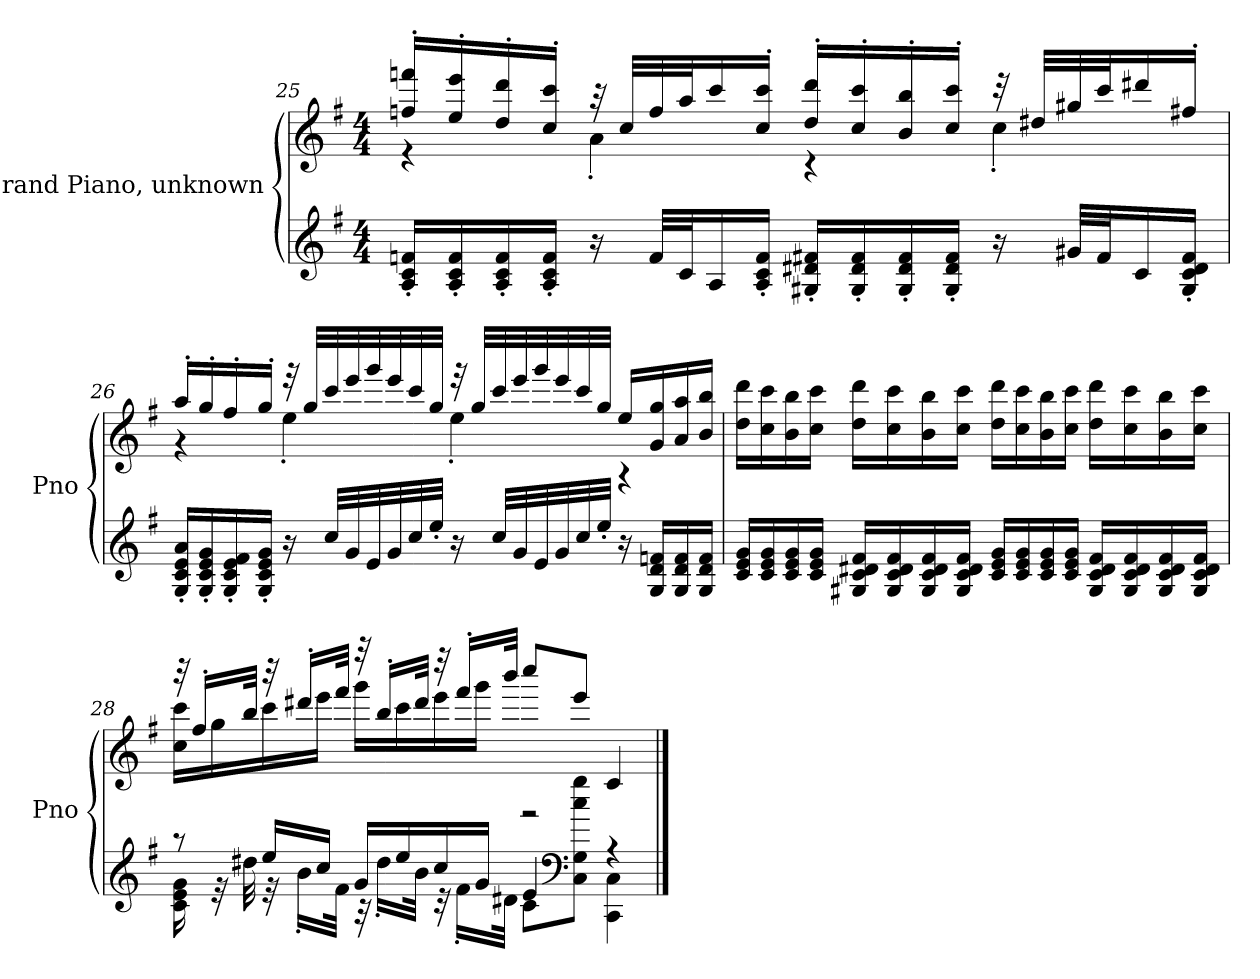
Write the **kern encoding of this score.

**kern	**kern
*part1	*part1
*staff2	*staff1
*I"Grand Piano, unknown	*
*I'Pno	*
!!LO:LB:g=z
*clefG2	*clefG2
*k[f#]	*k[f#]
*M4/4	*M4/4
=25	=25
*	*^
16A/' 16c/' 16fn/'LL	16ffn/' 16fffn/'LL	4r
16A/' 16c/' 16f/'	16ee/' 16eee/'	.
16A/' 16c/' 16f/'	16dd/' 16ddd/'	.
16A/' 16c/' 16f/'JJ	16cc/' 16ccc/'JJ	.
16r	32r	4a'\
.	32cc/LLL	.
32f/LLL	32ff/	.
32c/J	32aa/J	.
16A/	16ccc/	.
16A/' 16c/' 16f/'JJ	16cc/' 16ccc/'JJ	.
16G#X/' 16d#X/' 16f#X/'LL	16dd/' 16ddd/'LL	4r
16G#/' 16d#/' 16f#/'	16cc/' 16ccc/'	.
16G#/' 16d#/' 16f#/'	16b/' 16bb/'	.
16G#/' 16d#/' 16f#/'JJ	16cc/' 16ccc/'JJ	.
16r	32r	4cc'\
.	32dd#X/LLL	.
32g#X/LLL	32gg#X/	.
32f#/J	32ccc/J	.
16c/	16ddd#X/	.
16G#/' 16c/' 16d#/' 16f#/'JJ	16ff#X'/JJ	.
!!LO:LB:g=z	!!
=26	=26	=26
16G/' 16c/' 16e/' 16a/'LL	16aa'/LL	4r
16G/' 16c/' 16e/' 16g/'	16gg'/	.
16G/' 16c/' 16e/' 16f#/'	16ff#'/	.
16G/' 16c/' 16e/' 16g/'JJ	16gg'/JJ	.
16r	32r	4ee'\
.	32gg/LLL	.
32cc/LLL	32ccc/	.
32g/	32eee/	.
32e/	32ggg/	.
32g/	32eee/	.
32cc/	32ccc/	.
32ee'/JJJ	32gg/JJJ	.
16r	32r	4ee'\
.	32gg/LLL	.
32cc/LLL	32ccc/	.
32g/	32eee/	.
32e/	32ggg/	.
32g/	32eee/	.
32cc/	32ccc/	.
32ee'/JJJ	32gg/JJJ	.
16r	16ee/LL	4r
16G/ 16d/ 16fn/LL	16g/ 16gg/	.
16G/ 16d/ 16f/	16a/ 16aa/	.
16G/ 16d/ 16f/JJ	16b/ 16bb/JJ	.
*	*v	*v
!!LO:PB:g=z
=27	=27
16c/ 16e/ 16g/LL	16dd\ 16ddd\LL
16c/ 16e/ 16g/	16cc\ 16ccc\
16c/ 16e/ 16g/	16b\ 16bb\
16c/ 16e/ 16g/JJ	16cc\ 16ccc\JJ
16G#X/ 16c/ 16d#X/ 16f#/LL	16dd\ 16ddd\LL
16G#/ 16c/ 16d#/ 16f#/	16cc\ 16ccc\
16G#/ 16c/ 16d#/ 16f#/	16b\ 16bb\
16G#/ 16c/ 16d#/ 16f#/JJ	16cc\ 16ccc\JJ
16c/ 16e/ 16g/LL	16dd\ 16ddd\LL
16c/ 16e/ 16g/	16cc\ 16ccc\
16c/ 16e/ 16g/	16b\ 16bb\
16c/ 16e/ 16g/JJ	16cc\ 16ccc\JJ
16G#/ 16c/ 16d#/ 16f#/LL	16dd\ 16ddd\LL
16G#/ 16c/ 16d#/ 16f#/	16cc\ 16ccc\
16G#/ 16c/ 16d#/ 16f#/	16b\ 16bb\
16G#/ 16c/ 16d#/ 16f#/JJ	16cc\ 16ccc\JJ
!!LO:LB:g=z
=28	=28
*^	*^
8r	16c\ 16e\ 16g\	32r	16cc\ 16ccc\LL
.	.	16ff#'/LL	.
.	32r	.	16gg\
.	32dd#X\	32bb/JJk	.
16ee/LL	32r	32r	16ccc\
.	16b'\LL	16ddd#X'/LL	.
16cc/JJ	.	.	16eee\JJ
.	32f#\JJk	32fff#/JJk	.
16g/LL	32r	32r	16ggg\LL
.	16dd#'\LL	16bb'/LL	.
16ee/	.	.	16ccc\
.	32b\JJk	32ddd#/JJk	.
16cc/	32r	32r	16eee\
.	16f#'\LL	16fff#'/LL	.
16g/JJ	.	.	16ggg\JJ
.	32d#X\JJk	32bbb/JJk	.
4e/	8c\L	8cccc/L	2r
*clefF4	*	*	*
.	8C\ 8G\ 8cc\ 8gg\J	8eee/J	.
4r	4CC\ 4C\	4c/	.
*v	*v	*	*
*	*v	*v
==	==
*-	*-
